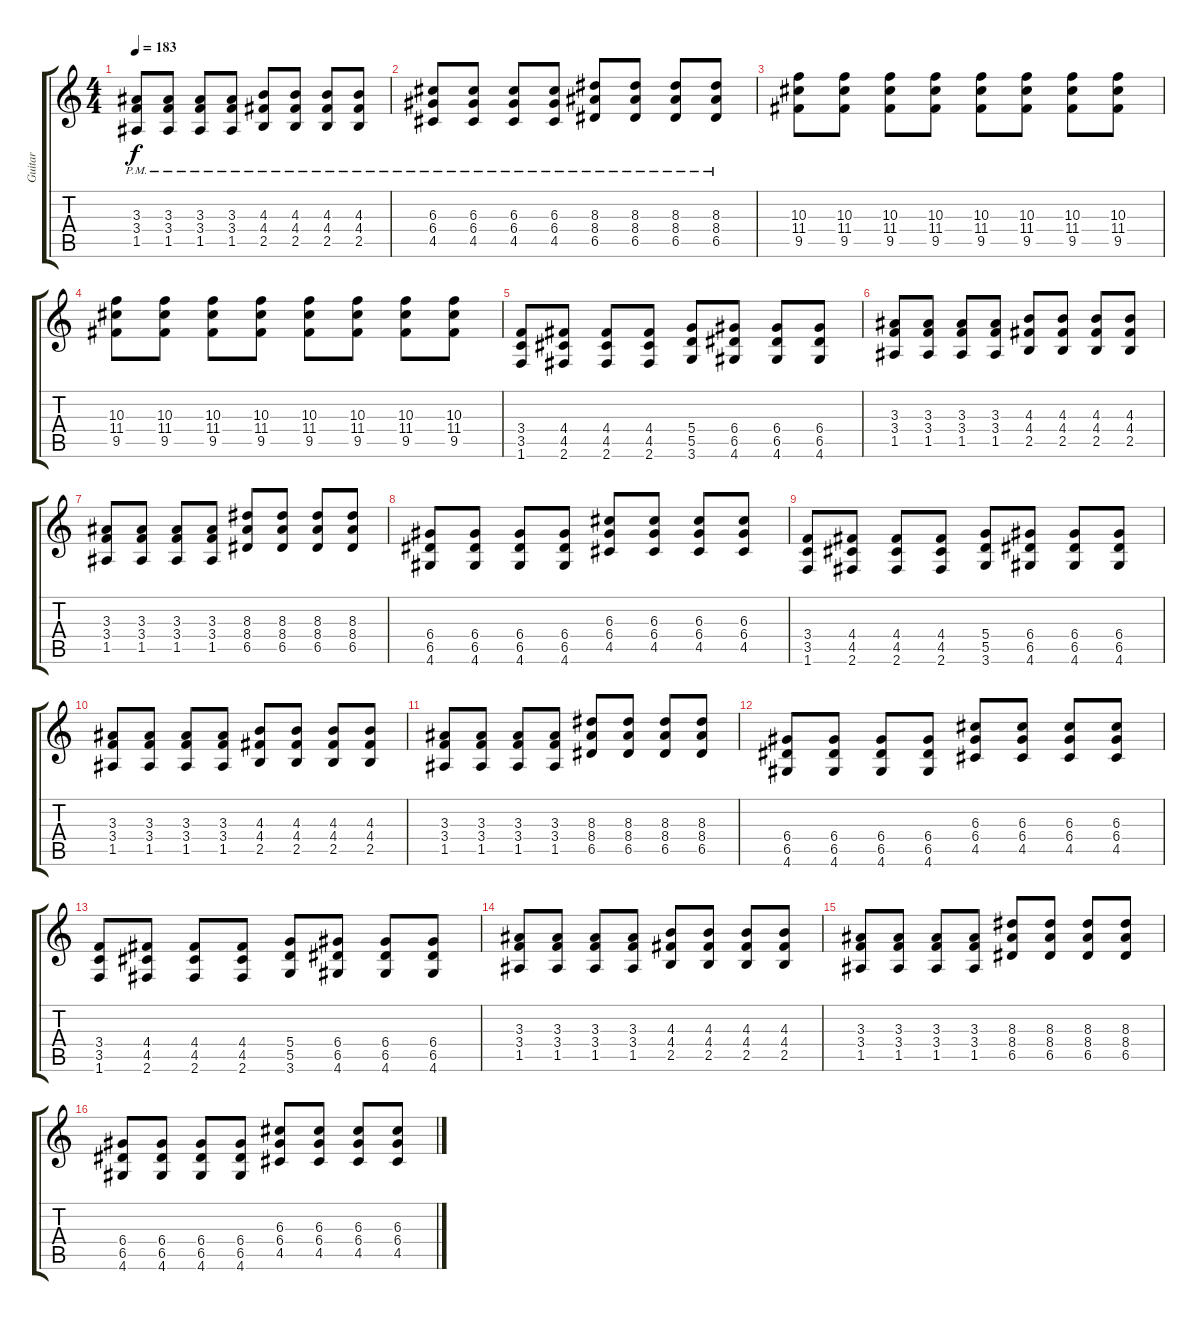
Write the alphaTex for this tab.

\track ("Guitar" "Guitar") {instrument overdrivenguitar}
\staff {score tabs}
\tuning (E4 B3 G3 D3 A2 E2) {hide}
\ts (4 4)
\tempo 183
\clef g2
\ks c
(3.3{pm} 3.4{pm} 1.5{pm}).8{dy f} (3.3{pm} 3.4{pm} 1.5{pm}).8 (3.3{pm} 3.4{pm} 1.5{pm}).8 (3.3{pm} 3.4{pm} 1.5{pm}).8 (4.3{pm} 4.4{pm} 2.5{pm}).8 (4.3{pm} 4.4{pm} 2.5{pm}).8 (4.3{pm} 4.4{pm} 2.5{pm}).8 (4.3{pm} 4.4{pm} 2.5{pm}).8 |
(6.3{pm} 6.4{pm} 4.5{pm}).8 (6.3{pm} 6.4{pm} 4.5{pm}).8 (6.3{pm} 6.4{pm} 4.5{pm}).8 (6.3{pm} 6.4{pm} 4.5{pm}).8 (8.3{pm} 8.4{pm} 6.5{pm}).8 (8.3{pm} 8.4{pm} 6.5{pm}).8 (8.3{pm} 8.4{pm} 6.5{pm}).8 (8.3{pm} 8.4{pm} 6.5{pm}).8 |
(10.3 11.4 9.5).8 (10.3 11.4 9.5).8 (10.3 11.4 9.5).8 (10.3 11.4 9.5).8 (10.3 11.4 9.5).8 (10.3 11.4 9.5).8 (10.3 11.4 9.5).8 (10.3 11.4 9.5).8 |
(10.3 11.4 9.5).8 (10.3 11.4 9.5).8 (10.3 11.4 9.5).8 (10.3 11.4 9.5).8 (10.3 11.4 9.5).8 (10.3 11.4 9.5).8 (10.3 11.4 9.5).8 (10.3 11.4 9.5).8 |
(3.4 3.5 1.6).8 (4.4 4.5 2.6).8 (4.4 4.5 2.6).8 (4.4 4.5 2.6).8 (5.4 5.5 3.6).8 (6.4 6.5 4.6).8 (6.4 6.5 4.6).8 (6.4 6.5 4.6).8 |
(3.3 3.4 1.5).8 (3.3 3.4 1.5).8 (3.3 3.4 1.5).8 (3.3 3.4 1.5).8 (4.3 4.4 2.5).8 (4.3 4.4 2.5).8 (4.3 4.4 2.5).8 (4.3 4.4 2.5).8 |
(3.3 3.4 1.5).8 (3.3 3.4 1.5).8 (3.3 3.4 1.5).8 (3.3 3.4 1.5).8 (8.3 8.4 6.5).8 (8.3 8.4 6.5).8 (8.3 8.4 6.5).8 (8.3 8.4 6.5).8 |
(6.4 6.5 4.6).8 (6.4 6.5 4.6).8 (6.4 6.5 4.6).8 (6.4 6.5 4.6).8 (6.3 6.4 4.5).8 (6.3 6.4 4.5).8 (6.3 6.4 4.5).8 (6.3 6.4 4.5).8 |
(3.4 3.5 1.6).8 (4.4 4.5 2.6).8 (4.4 4.5 2.6).8 (4.4 4.5 2.6).8 (5.4 5.5 3.6).8 (6.4 6.5 4.6).8 (6.4 6.5 4.6).8 (6.4 6.5 4.6).8 |
(3.3 3.4 1.5).8 (3.3 3.4 1.5).8 (3.3 3.4 1.5).8 (3.3 3.4 1.5).8 (4.3 4.4 2.5).8 (4.3 4.4 2.5).8 (4.3 4.4 2.5).8 (4.3 4.4 2.5).8 |
(3.3 3.4 1.5).8 (3.3 3.4 1.5).8 (3.3 3.4 1.5).8 (3.3 3.4 1.5).8 (8.3 8.4 6.5).8 (8.3 8.4 6.5).8 (8.3 8.4 6.5).8 (8.3 8.4 6.5).8 |
(6.4 6.5 4.6).8 (6.4 6.5 4.6).8 (6.4 6.5 4.6).8 (6.4 6.5 4.6).8 (6.3 6.4 4.5).8 (6.3 6.4 4.5).8 (6.3 6.4 4.5).8 (6.3 6.4 4.5).8 |
(3.4 3.5 1.6).8 (4.4 4.5 2.6).8 (4.4 4.5 2.6).8 (4.4 4.5 2.6).8 (5.4 5.5 3.6).8 (6.4 6.5 4.6).8 (6.4 6.5 4.6).8 (6.4 6.5 4.6).8 |
(3.3 3.4 1.5).8 (3.3 3.4 1.5).8 (3.3 3.4 1.5).8 (3.3 3.4 1.5).8 (4.3 4.4 2.5).8 (4.3 4.4 2.5).8 (4.3 4.4 2.5).8 (4.3 4.4 2.5).8 |
(3.3 3.4 1.5).8 (3.3 3.4 1.5).8 (3.3 3.4 1.5).8 (3.3 3.4 1.5).8 (8.3 8.4 6.5).8 (8.3 8.4 6.5).8 (8.3 8.4 6.5).8 (8.3 8.4 6.5).8 |
(6.4 6.5 4.6).8 (6.4 6.5 4.6).8 (6.4 6.5 4.6).8 (6.4 6.5 4.6).8 (6.3 6.4 4.5).8 (6.3 6.4 4.5).8 (6.3 6.4 4.5).8 (6.3 6.4 4.5).8
